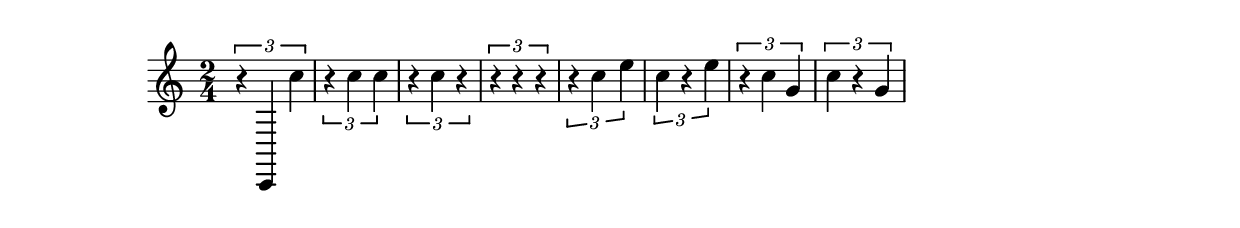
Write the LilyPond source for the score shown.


\version "2.1.7"
\header {texidoc = "Tests tuplet rests. "}

\score {
  \context Voice \notes \relative c'' {
    \time 2/4
    \times 2/3 { r c,,, c''' }
    \times 2/3 { r c c }
    \times 2/3 { r c r}
    \times 2/3 { r r r}
    \times 2/3 { r c e}
    \times 2/3 { c r e}
    \times 2/3 { r c g}
    \times 2/3 { c r g}
  }
}


